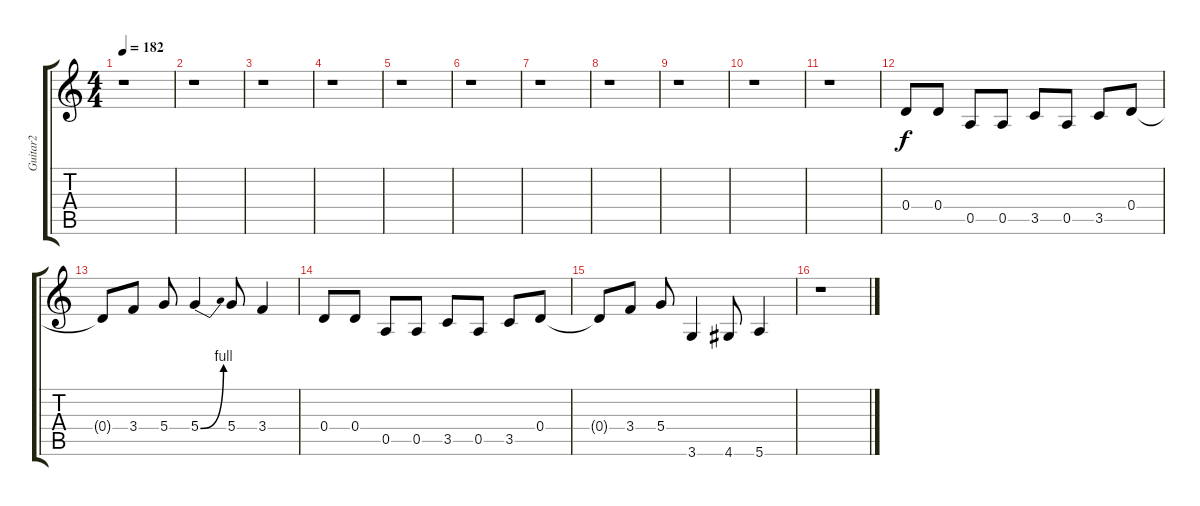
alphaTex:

\track ("Guitar2" "Guitar2") {instrument overdrivenguitar}
\staff {score tabs}
\tuning (E4 B3 G3 D3 A2 E2) {hide}
\ts (4 4)
\tempo 182
\clef g2
\ks c
r.1{dy f} |
r.1 |
r.1 |
r.1 |
r.1 |
r.1 |
r.1 |
r.1 |
r.1 |
r.1 |
r.1 |
0.4.8 0.4.8 0.5.8 0.5.8 3.5.8 0.5.8 3.5.8 0.4.8 |
0.4{t}.8 3.4.8 5.4.8 5.4{be (bend 0 0 60 4)}.4 5.4.8 3.4.4 |
0.4.8 0.4.8 0.5.8 0.5.8 3.5.8 0.5.8 3.5.8 0.4.8 |
0.4{t}.8 3.4.8 5.4.8 3.6.4 4.6.8 5.6.4 |
r.1
